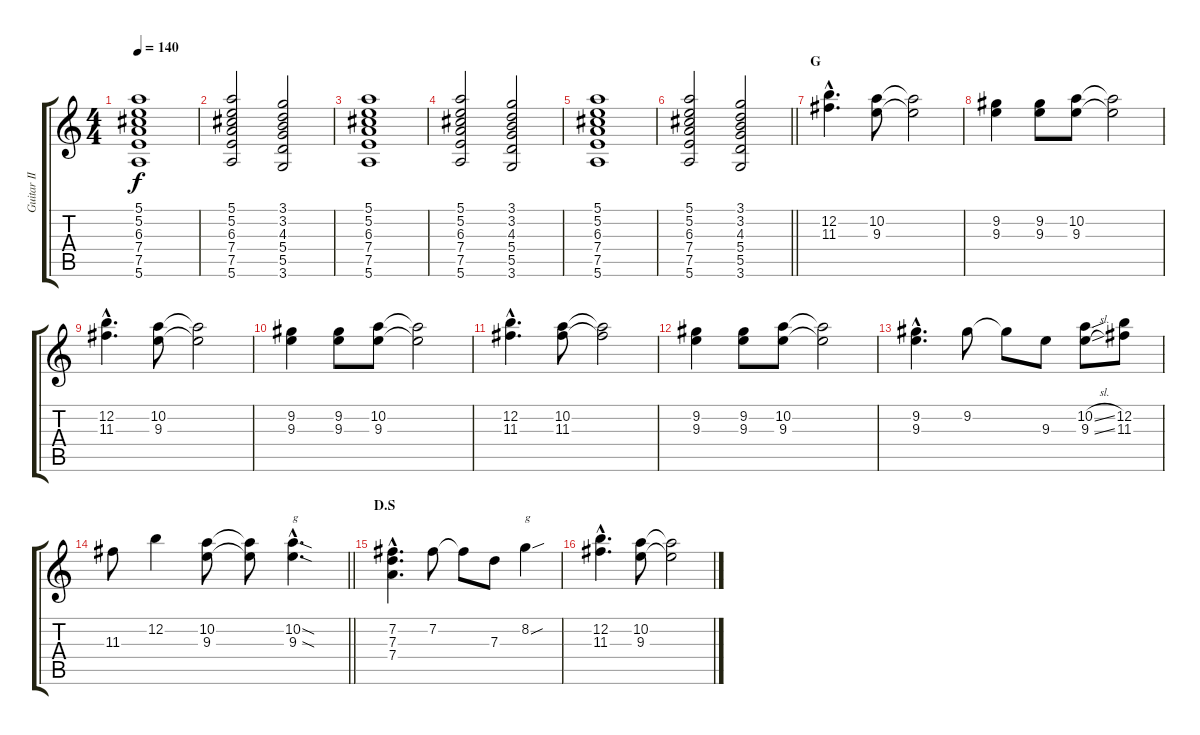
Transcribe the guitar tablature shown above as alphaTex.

\track ("Guitar II" "Guitar II") {instrument distortionguitar}
\staff {score tabs}
\tuning (E4 B3 G3 D3 A2 E2) {hide}
\ts (4 4)
\tempo 140
\clef g2
\ks c
(5.1 5.2 6.3 7.4 7.5 5.6).1{dy f} |
(5.1 5.2 6.3 7.4 7.5 5.6).2 (3.1 3.2 4.3 5.4 5.5 3.6).2 |
(5.1 5.2 6.3 7.4 7.5 5.6).1 |
(5.1 5.2 6.3 7.4 7.5 5.6).2 (3.1 3.2 4.3 5.4 5.5 3.6).2 |
(5.1 5.2 6.3 7.4 7.5 5.6).1 |
\barLineRight lightlight
(5.1 5.2 6.3 7.4 7.5 5.6).2 (3.1 3.2 4.3 5.4 5.5 3.6).2 |
\section ("" "G")
(12.2{hac} 11.3{hac}).4{d} (10.2 9.3).8 (10.2{t} 9.3{t}).2 |
(9.2 9.3).4 (9.2 9.3).8 (10.2 9.3).8 (10.2{t} 9.3{t}).2 |
(12.2{hac} 11.3{hac}).4{d} (10.2 9.3).8 (10.2{t} 9.3{t}).2 |
(9.2 9.3).4 (9.2 9.3).8 (10.2 9.3).8 (10.2{t} 9.3{t}).2 |
(12.2{hac} 11.3{hac}).4{d} (10.2 11.3).8 (10.2{t} 11.3{t}).2 |
(9.2 9.3).4 (9.2 9.3).8 (10.2 9.3).8 (10.2{t} 9.3{t}).2 |
(9.2{hac} 9.3{hac}).4{d} 9.2.8 9.2{t}.8 9.3.8 (10.2{sl} 9.3{sl}).8 (12.2 11.3).8 |
\barLineRight lightlight
11.3.8 12.2.4 (10.2 9.3).8 (10.2{t} 9.3{t}).8 (10.2{sod hac} 9.3{sod hac}).4{d txt "g"} |
\section ("" "D.S")
(7.2{hac} 7.3{hac} 7.4{hac}).4{d} 7.2.8 7.2{t}.8 7.3.8 8.2{sou}.4{txt "g"} |
(12.2{hac} 11.3{hac}).4{d} (10.2 9.3).8 (10.2{t} 9.3{t}).2
